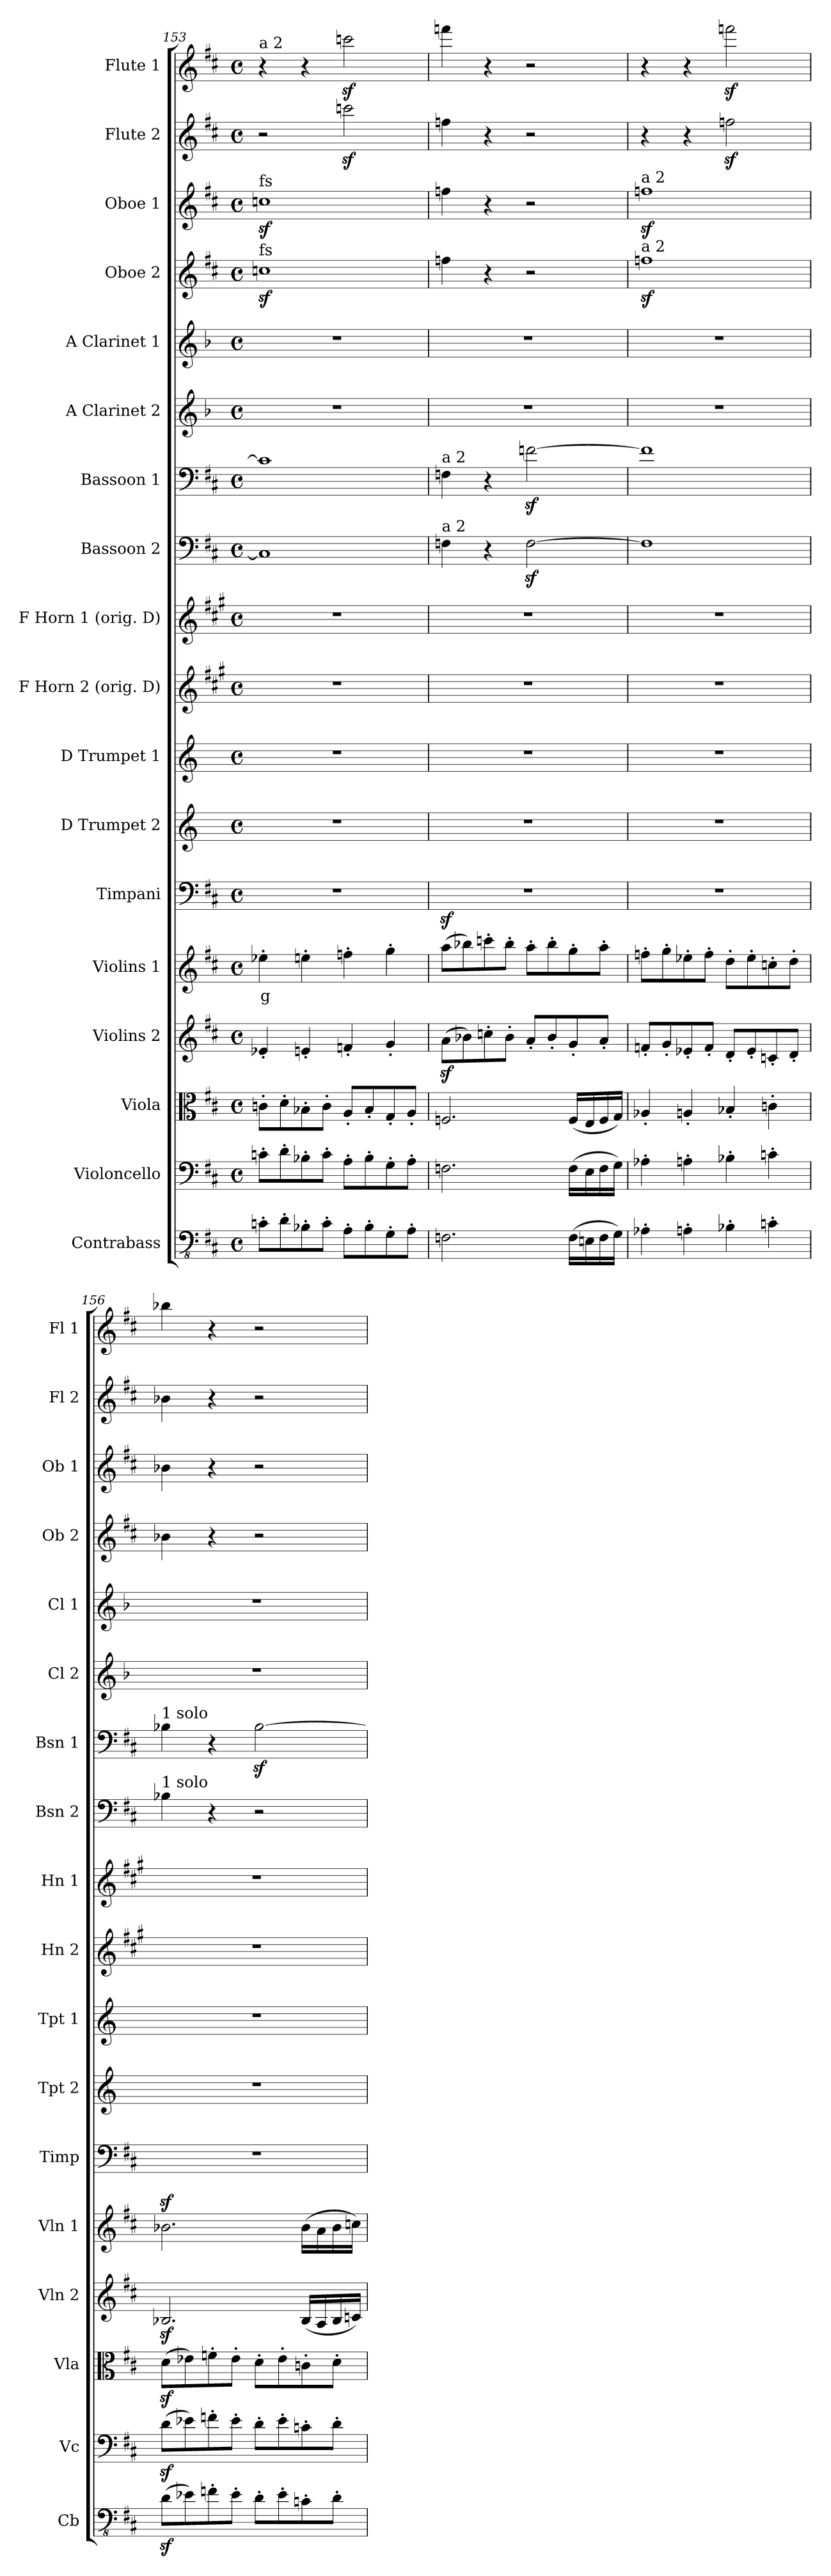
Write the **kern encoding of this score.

**kern	**kern	**kern	**kern	**kern	**text	**kern	**kern	**kern	**kern	**kern	**kern	**kern	**kern	**kern	**kern	**kern	**kern	**kern
*part18	*part17	*part16	*part15	*part14	*part14	*part13	*part12	*part11	*part10	*part9	*part8	*part7	*part6	*part5	*part4	*part3	*part2	*part1
*staff18	*staff17	*staff16	*staff15	*staff14	*staff14	*staff13	*staff12	*staff11	*staff10	*staff9	*staff8	*staff7	*staff6	*staff5	*staff4	*staff3	*staff2	*staff1
*I"Contrabass	*I"Violoncello	*I"Viola	*I"Violins 2	*I"Violins 1	*	*I"Timpani	*I"D Trumpet 2	*I"D Trumpet 1	*I"F Horn 2 (orig.  D)	*I"F Horn 1 (orig.  D)	*I"Bassoon 2	*I"Bassoon 1	*I"A Clarinet 2	*I"A Clarinet 1	*I"Oboe 2	*I"Oboe 1	*I"Flute 2	*I"Flute 1
*I'Cb	*I'Vc	*I'Vla	*I'Vln 2	*I'Vln 1	*	*I'Timp	*I'Tpt 2	*I'Tpt 1	*I'Hn 2	*I'Hn 1	*I'Bsn 2	*I'Bsn 1	*I'Cl 2	*I'Cl 1	*I'Ob 2	*I'Ob 1	*I'Fl 2	*I'Fl 1
*clefFv4	*clefF4	*clefC3	*clefG2	*clefG2	*	*clefF4	*clefG2	*clefG2	*clefG2	*clefG2	*clefF4	*clefF4	*clefG2	*clefG2	*clefG2	*clefG2	*clefG2	*clefG2
*	*	*	*	*	*	*	*ITrd-1c-2	*ITrd-1c-2	*ITrd4c7	*ITrd4c7	*	*	*ITrd2c3	*ITrd2c3	*	*	*	*
*k[f#c#]	*k[f#c#]	*k[f#c#]	*k[f#c#]	*k[f#c#]	*	*k[f#c#]	*k[f#c#]	*k[f#c#]	*k[f#c#]	*k[f#c#]	*k[f#c#]	*k[f#c#]	*k[f#c#]	*k[f#c#]	*k[f#c#]	*k[f#c#]	*k[f#c#]	*k[f#c#]
*M4/4	*M4/4	*M4/4	*M4/4	*M4/4	*	*M4/4	*M4/4	*M4/4	*M4/4	*M4/4	*M4/4	*M4/4	*M4/4	*M4/4	*M4/4	*M4/4	*M4/4	*M4/4
*met(c)	*met(c)	*met(c)	*met(c)	*met(c)	*	*met(c)	*met(c)	*met(c)	*met(c)	*met(c)	*met(c)	*met(c)	*met(c)	*met(c)	*met(c)	*met(c)	*met(c)	*met(c)
=153	=153	=153	=153	=153	=153	=153	=153	=153	=153	=153	=153	=153	=153	=153	=153	=153	=153	=153
!	!	!	!	!	!	!	!	!	!	!	!	!	!	!	!	!	!	!LO:TX:a:t=a 2
!	!	!	!	!	!	!	!	!	!	!	!	!	!	!	!	!LO:TX:a:t=fs	!	!
!	!	!	!	!	!	!	!	!	!	!	!	!	!	!	!LO:TX:a:t=fs	!	!	!
!	!	!	!	!	!LO:LY:b:color=#FF0000	!	!	!	!	!	!	!	!	!	!	!	!	!
8Cn'\L	8cn'\L	8cn'\L	4e-X'/	4ee-X'\	g	1r	1r	1r	1r	1r	1C]	1c]	1r	1r	1ccnz<	1ccnz<	2r	4r
8D'\	8d'\	8d'\	.	.	.	.	.	.	.	.	.	.	.	.	.	.	.	.
8BB-X'\	8B-X'\	8B-X'\	4en'/	4een'\	.	.	.	.	.	.	.	.	.	.	.	.	.	4r
8C'\J	8c'\J	8c'\J	.	.	.	.	.	.	.	.	.	.	.	.	.	.	.	.
8AA'\L	8A'\L	8A'/L	4fn'/	4ffn'\	.	.	.	.	.	.	.	.	.	.	.	.	2cccnz<\	2cccnz<\
8BB-'\	8B-'\	8B-'/	.	.	.	.	.	.	.	.	.	.	.	.	.	.	.	.
8GG'\	8G'\	8G'/	4g'/	4gg'\	.	.	.	.	.	.	.	.	.	.	.	.	.	.
8AA'\J	8A'\J	8A'/J	.	.	.	.	.	.	.	.	.	.	.	.	.	.	.	.
=154	=154	=154	=154	=154	=154	=154	=154	=154	=154	=154	=154	=154	=154	=154	=154	=154	=154	=154
!	!	!	!	!	!	!	!	!	!	!	!	!LO:TX:a:t=a 2	!	!	!	!	!	!
!	!	!	!	!	!	!	!	!	!	!	!LO:TX:a:t=a 2	!	!	!	!	!	!	!
2.FFn\	2.Fn\	2.Fn/	(>8az<\L	(>8aaz<\L	.	1r	1r	1r	1r	1r	4Fn\	4Fn\	1r	1r	4ffn\	4ffn\	4ffn\	4fffn\
.	.	.	8b-X\)	8bb-X\)	.	.	.	.	.	.	.	.	.	.	.	.	.	.
.	.	.	8ccn'\	8cccn'\	.	.	.	.	.	.	4r	4r	.	.	4r	4r	4r	4r
.	.	.	8b-'\J	8bb-'\J	.	.	.	.	.	.	.	.	.	.	.	.	.	.
.	.	.	8a'/L	8aa'\L	.	.	.	.	.	.	[2Fz<\	[2fnz<\	.	.	2r	2r	2r	2r
.	.	.	8b-'/	8bb-'\	.	.	.	.	.	.	.	.	.	.	.	.	.	.
(>16FF\LL	(>16F\LL	(<16F/LL	8g'/	8gg'\	.	.	.	.	.	.	.	.	.	.	.	.	.	.
16EEn\	16E\	16E/	.	.	.	.	.	.	.	.	.	.	.	.	.	.	.	.
16FF\	16F\	16F/	8a'/J	8aa'\J	.	.	.	.	.	.	.	.	.	.	.	.	.	.
16GG\JJ)	16G\JJ)	16G/JJ)	.	.	.	.	.	.	.	.	.	.	.	.	.	.	.	.
!!LO:PB:g=z
=155	=155	=155	=155	=155	=155	=155	=155	=155	=155	=155	=155	=155	=155	=155	=155	=155	=155	=155
!	!	!	!	!	!	!	!	!	!	!	!	!	!	!	!	!LO:TX:a:t=a 2	!	!
!	!	!	!	!	!	!	!	!	!	!	!	!	!	!	!LO:TX:a:t=a 2	!	!	!
4AA-X'\	4A-X'\	4A-X'/	8fn'/L	8ffn'\L	.	1r	1r	1r	1r	1r	1F]	1f]	1r	1r	1ffnz<	1ffnz<	4r	4r
.	.	.	8g'/	8gg'\	.	.	.	.	.	.	.	.	.	.	.	.	.	.
4AAn'\	4An'\	4An'/	8e-X'/	8ee-X'\	.	.	.	.	.	.	.	.	.	.	.	.	4r	4r
.	.	.	8f'/J	8ff'\J	.	.	.	.	.	.	.	.	.	.	.	.	.	.
4BB-X'\	4B-X'\	4B-X'/	8d'/L	8dd'\L	.	.	.	.	.	.	.	.	.	.	.	.	2ffnz<\	2fffnz<\
.	.	.	8e-'/	8ee-'\	.	.	.	.	.	.	.	.	.	.	.	.	.	.
4Cn'\	4cn'\	4cn'\	8cn'/	8ccn'\	.	.	.	.	.	.	.	.	.	.	.	.	.	.
.	.	.	8d'/J	8dd'\J	.	.	.	.	.	.	.	.	.	.	.	.	.	.
=156	=156	=156	=156	=156	=156	=156	=156	=156	=156	=156	=156	=156	=156	=156	=156	=156	=156	=156
!	!	!	!	!	!	!	!	!	!	!	!	!LO:TX:a:t=1 solo	!	!	!	!	!	!
!	!	!	!	!	!	!	!	!	!	!	!LO:TX:a:t=1 solo	!	!	!	!	!	!	!
(>8Dz<\L	(>8dz<\L	(>8dz<\L	2.B-Xz</	2.b-Xz<\	.	1r	1r	1r	1r	1r	4B-X\	4B-X\	1r	1r	4b-X\	4b-X\	4b-X\	4bb-X\
8E-X\)	8e-X\)	8e-X\)	.	.	.	.	.	.	.	.	.	.	.	.	.	.	.	.
8Fn'\	8fn'\	8fn'\	.	.	.	.	.	.	.	.	4r	4r	.	.	4r	4r	4r	4r
8E-'\J	8e-'\J	8e-'\J	.	.	.	.	.	.	.	.	.	.	.	.	.	.	.	.
8D'\L	8d'\L	8d'\L	.	.	.	.	.	.	.	.	2r	[2B-z<\	.	.	2r	2r	2r	2r
8E-'\	8e-'\	8e-'\	.	.	.	.	.	.	.	.	.	.	.	.	.	.	.	.
8Cn'\	8cn'\	8cn'\	(<16B-/LL	(>16b-\LL	.	.	.	.	.	.	.	.	.	.	.	.	.	.
.	.	.	16A/	16a\	.	.	.	.	.	.	.	.	.	.	.	.	.	.
8D'\J	8d'\J	8d'\J	16B-/	16b-\	.	.	.	.	.	.	.	.	.	.	.	.	.	.
.	.	.	16cn/JJ)	16ccn\JJ)	.	.	.	.	.	.	.	.	.	.	.	.	.	.
=	=	=	=	=	=	=	=	=	=	=	=	=	=	=	=	=	=	=
*-	*-	*-	*-	*-	*-	*-	*-	*-	*-	*-	*-	*-	*-	*-	*-	*-	*-	*-
